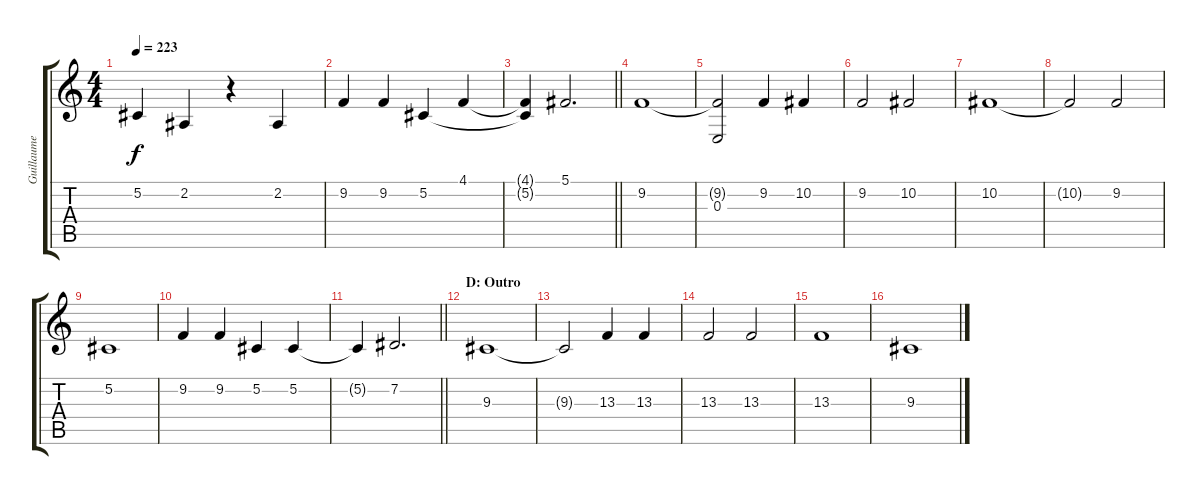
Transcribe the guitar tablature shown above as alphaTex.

\track ("Guillaume Background" "Guillaume ") {instrument tenorsax}
\staff {score tabs}
\tuning (Db4 Ab3 E3 B2 Gb2 B1) {hide}
\ts (4 4)
\tempo 223
\clef g2
\ks c
5.2{t}.4{dy f} 2.2.4 r.4 2.2.4 |
9.2.4 9.2.4 5.2.4 4.1.4 |
\barLineRight lightlight
(4.1{t} 5.2{t}).4 5.1.2{d} |
9.2.1 |
(9.2{t} 0.3).2 9.2.4 10.2.4 |
9.2.2 10.2.2 |
10.2.1 |
10.2{t}.2 9.2.2 |
5.2.1 |
9.2.4 9.2.4 5.2.4 5.2.4 |
\barLineRight lightlight
5.2{t}.4 7.2.2{d} |
\section ("" "D: Outro")
9.3.1 |
9.3{t}.2 13.3.4 13.3.4 |
13.3.2 13.3.2 |
13.3.1 |
9.3.1
